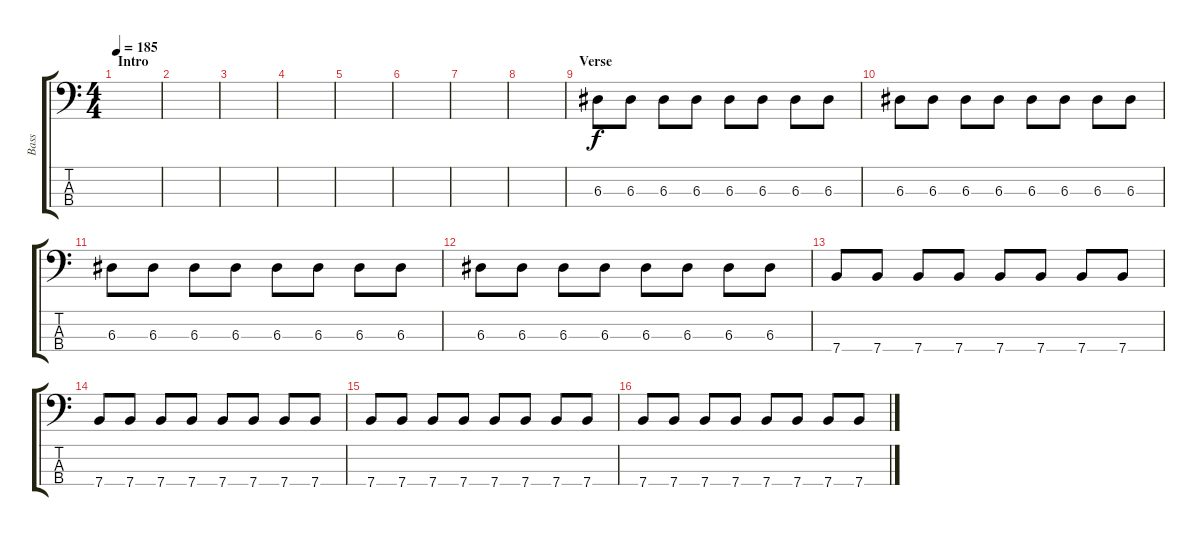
\track ("Bass" "Bass") {instrument electricbasspick}
\staff {score tabs}
\tuning (G2 D2 A1 E1) {hide}
\ts (4 4)
\section ("" "Intro")
\tempo 185
\clef f4
\ks c
|
|
|
|
|
|
|
|
\section ("" "Verse")
6.3.8 6.3.8 6.3.8 6.3.8 6.3.8 6.3.8 6.3.8 6.3.8 |
6.3.8 6.3.8 6.3.8 6.3.8 6.3.8 6.3.8 6.3.8 6.3.8 |
6.3.8 6.3.8 6.3.8 6.3.8 6.3.8 6.3.8 6.3.8 6.3.8 |
6.3.8 6.3.8 6.3.8 6.3.8 6.3.8 6.3.8 6.3.8 6.3.8 |
7.4.8 7.4.8 7.4.8 7.4.8 7.4.8 7.4.8 7.4.8 7.4.8 |
7.4.8 7.4.8 7.4.8 7.4.8 7.4.8 7.4.8 7.4.8 7.4.8 |
7.4.8 7.4.8 7.4.8 7.4.8 7.4.8 7.4.8 7.4.8 7.4.8 |
7.4.8 7.4.8 7.4.8 7.4.8 7.4.8 7.4.8 7.4.8 7.4.8
